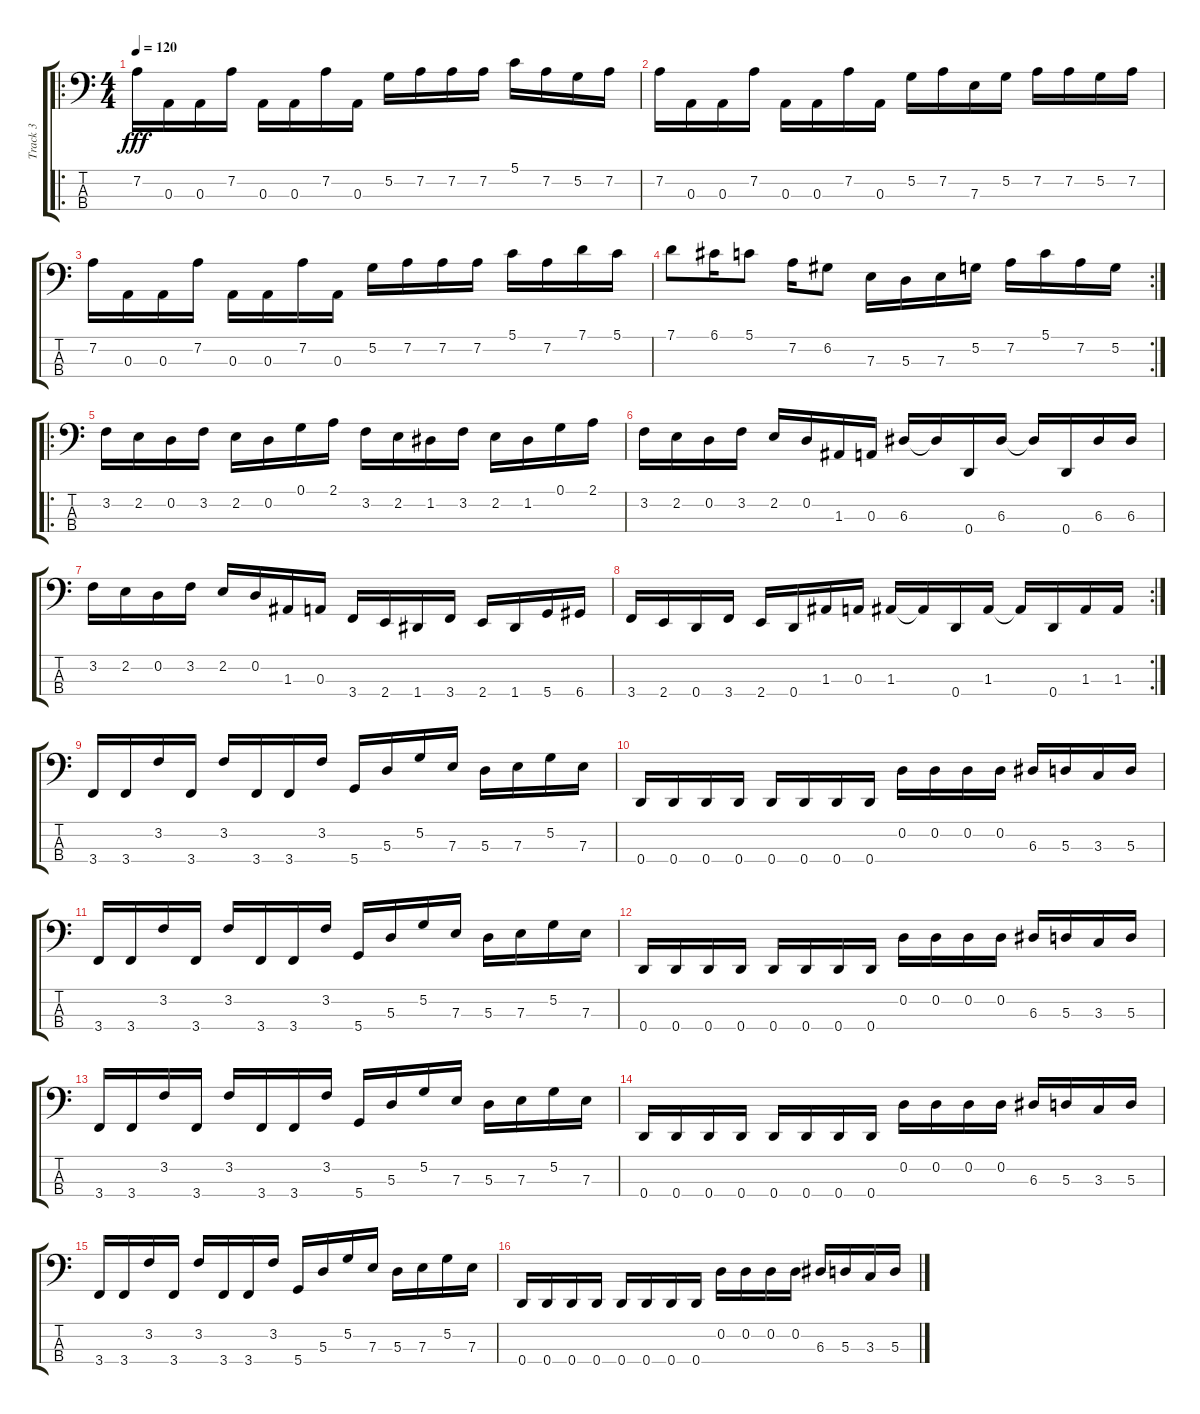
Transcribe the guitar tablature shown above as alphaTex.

\track ("Track 3" "Track 3") {instrument electricbasspick}
\staff {score tabs}
\tuning (G2 D2 A1 D1) {hide}
\ro
\ts (4 4)
\tempo 120
\clef f4
\ks c
7.2.16{dy fff} 0.3.16 0.3.16 7.2.16 0.3.16 0.3.16 7.2.16 0.3.16 5.2.16 7.2.16 7.2.16 7.2.16 5.1.16 7.2.16 5.2.16 7.2.16 |
7.2.16 0.3.16 0.3.16 7.2.16 0.3.16 0.3.16 7.2.16 0.3.16 5.2.16 7.2.16 7.3.16 5.2.16 7.2.16 7.2.16 5.2.16 7.2.16 |
7.2.16 0.3.16 0.3.16 7.2.16 0.3.16 0.3.16 7.2.16 0.3.16 5.2.16 7.2.16 7.2.16 7.2.16 5.1.16 7.2.16 7.1.16 5.1.16 |
\rc 2
7.1.8 6.1.16 5.1.8 7.2.16 6.2.8 7.3.16 5.3.16 7.3.16 5.2.16 7.2.16 5.1.16 7.2.16 5.2.16 |
\ro
3.2.16 2.2.16 0.2.16 3.2.16 2.2.16 0.2.16 0.1.16 2.1.16 3.2.16 2.2.16 1.2.16 3.2.16 2.2.16 1.2.16 0.1.16 2.1.16 |
3.2.16 2.2.16 0.2.16 3.2.16 2.2.16 0.2.16 1.3.16 0.3.16 6.3.16 6.3{t}.16 0.4.16 6.3.16 6.3{t}.16 0.4.16 6.3.16 6.3.16 |
3.2.16 2.2.16 0.2.16 3.2.16 2.2.16 0.2.16 1.3.16 0.3.16 3.4.16 2.4.16 1.4.16 3.4.16 2.4.16 1.4.16 5.4.16 6.4.16 |
\rc 2
3.4.16 2.4.16 0.4.16 3.4.16 2.4.16 0.4.16 1.3.16 0.3.16 1.3.16 1.3{t}.16 0.4.16 1.3.16 1.3{t}.16 0.4.16 1.3.16 1.3.16 |
3.4.16 3.4.16 3.2.16 3.4.16 3.2.16 3.4.16 3.4.16 3.2.16 5.4.16 5.3.16 5.2.16 7.3.16 5.3.16 7.3.16 5.2.16 7.3.16 |
0.4.16 0.4.16 0.4.16 0.4.16 0.4.16 0.4.16 0.4.16 0.4.16 0.2.16 0.2.16 0.2.16 0.2.16 6.3.16 5.3.16 3.3.16 5.3.16 |
3.4.16 3.4.16 3.2.16 3.4.16 3.2.16 3.4.16 3.4.16 3.2.16 5.4.16 5.3.16 5.2.16 7.3.16 5.3.16 7.3.16 5.2.16 7.3.16 |
0.4.16 0.4.16 0.4.16 0.4.16 0.4.16 0.4.16 0.4.16 0.4.16 0.2.16 0.2.16 0.2.16 0.2.16 6.3.16 5.3.16 3.3.16 5.3.16 |
3.4.16 3.4.16 3.2.16 3.4.16 3.2.16 3.4.16 3.4.16 3.2.16 5.4.16 5.3.16 5.2.16 7.3.16 5.3.16 7.3.16 5.2.16 7.3.16 |
0.4.16 0.4.16 0.4.16 0.4.16 0.4.16 0.4.16 0.4.16 0.4.16 0.2.16 0.2.16 0.2.16 0.2.16 6.3.16 5.3.16 3.3.16 5.3.16 |
3.4.16 3.4.16 3.2.16 3.4.16 3.2.16 3.4.16 3.4.16 3.2.16 5.4.16 5.3.16 5.2.16 7.3.16 5.3.16 7.3.16 5.2.16 7.3.16 |
0.4.16 0.4.16 0.4.16 0.4.16 0.4.16 0.4.16 0.4.16 0.4.16 0.2.16 0.2.16 0.2.16 0.2.16 6.3.16 5.3.16 3.3.16 5.3.16
